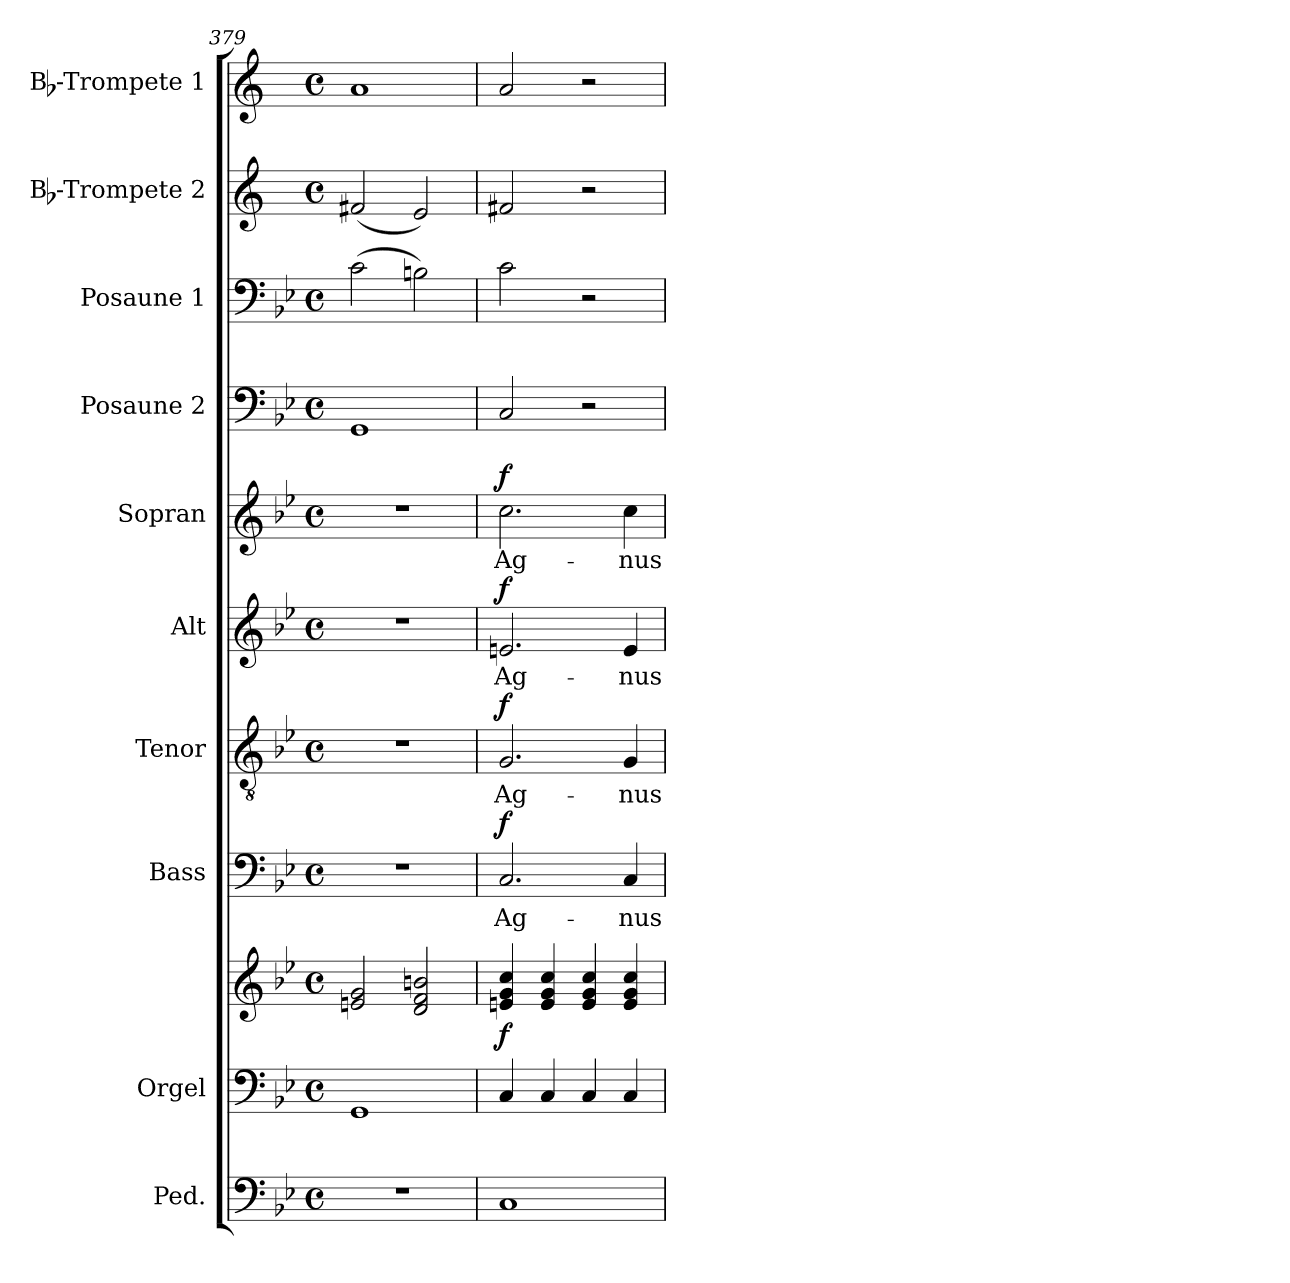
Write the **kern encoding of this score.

**kern	**kern	**kern	**dynam	**kern	**text	**dynam	**kern	**text	**dynam	**kern	**text	**dynam	**kern	**text	**dynam	**kern	**kern	**kern	**kern
*part10	*part9	*part9	*part9	*part8	*part8	*part8	*part7	*part7	*part7	*part6	*part6	*part6	*part5	*part5	*part5	*part4	*part3	*part2	*part1
*staff11	*staff10	*staff9	*staff9/10	*staff8	*staff8	*staff8	*staff7	*staff7	*staff7	*staff6	*staff6	*staff6	*staff5	*staff5	*staff5	*staff4	*staff3	*staff2	*staff1
*I"Ped.	*I"Orgel	*	*	*I"Bass	*	*	*I"Tenor	*	*	*I"Alt	*	*	*I"Sopran	*	*	*I"Posaune 2	*I"Posaune 1	*I"Bb-Trompete 2	*I"Bb-Trompete 1
*	*I'Org.	*	*	*I'B.	*	*	*I'T.	*	*	*I'A.	*	*	*I'S.	*	*	*I'Pos. 2	*I'Pos. 1	*I'Bb Trp. 2	*I'Bb Trp. 1
*clefF4	*clefF4	*clefG2	*	*clefF4	*	*	*clefGv2	*	*	*clefG2	*	*	*clefG2	*	*	*clefF4	*clefF4	*clefG2	*clefG2
*ITrd7c12	*	*	*	*	*	*	*	*	*	*	*	*	*	*	*	*	*	*ITrd1c2	*ITrd1c2
*k[b-e-]	*k[b-e-]	*k[b-e-]	*	*k[b-e-]	*	*	*k[b-e-]	*	*	*k[b-e-]	*	*	*k[b-e-]	*	*	*k[b-e-]	*k[b-e-]	*k[b-e-]	*k[b-e-]
*B-:	*B-:	*B-:	*	*B-:	*	*	*B-:	*	*	*B-:	*	*	*B-:	*	*	*B-:	*B-:	*B-:	*B-:
*M4/4	*M4/4	*M4/4	*	*M4/4	*	*	*M4/4	*	*	*M4/4	*	*	*M4/4	*	*	*M4/4	*M4/4	*M4/4	*M4/4
*met(c)	*met(c)	*met(c)	*	*met(c)	*	*	*met(c)	*	*	*met(c)	*	*	*met(c)	*	*	*met(c)	*met(c)	*met(c)	*met(c)
=379	=379	=379	=379	=379	=379	=379	=379	=379	=379	=379	=379	=379	=379	=379	=379	=379	=379	=379	=379
1r	1GG	2en/ 2g/	.	1r	.	.	1r	.	.	1r	.	.	1r	.	.	1GG	(>2c\	(<2en/	1g
.	.	2d/ 2f/ 2bn/	.	.	.	.	.	.	.	.	.	.	.	.	.	.	2Bn\)	2d/)	.
!!LO:PB:g=z
=380	=380	=380	=380	=380	=380	=380	=380	=380	=380	=380	=380	=380	=380	=380	=380	=380	=380	=380	=380
!	!	!	!LO:DY:b	!	!LO:LY:b	!LO:DY:a	!	!LO:LY:b	!LO:DY:a	!	!LO:LY:b	!LO:DY:a	!	!LO:LY:b	!LO:DY:a	!	!	!	!
1CC	4C/	4en/ 4g/ 4cc/	f	2.C/	Ag-	f	2.G/	Ag-	f	2.en/	Ag-	f	2.cc\	Ag-	f	2C/	2c\	2en/	2g/
.	4C/	4e/ 4g/ 4cc/	.	.	.	.	.	.	.	.	.	.	.	.	.	.	.	.	.
.	4C/	4e/ 4g/ 4cc/	.	.	.	.	.	.	.	.	.	.	.	.	.	2r	2r	2r	2r
!	!	!	!	!	!LO:LY:b	!	!	!LO:LY:b	!	!	!LO:LY:b	!	!	!LO:LY:b	!	!	!	!	!
.	4C/	4e/ 4g/ 4cc/	.	4C/	-nus	.	4G/	-nus	.	4e/	-nus	.	4cc\	-nus	.	.	.	.	.
=	=	=	=	=	=	=	=	=	=	=	=	=	=	=	=	=	=	=	=
*-	*-	*-	*-	*-	*-	*-	*-	*-	*-	*-	*-	*-	*-	*-	*-	*-	*-	*-	*-
